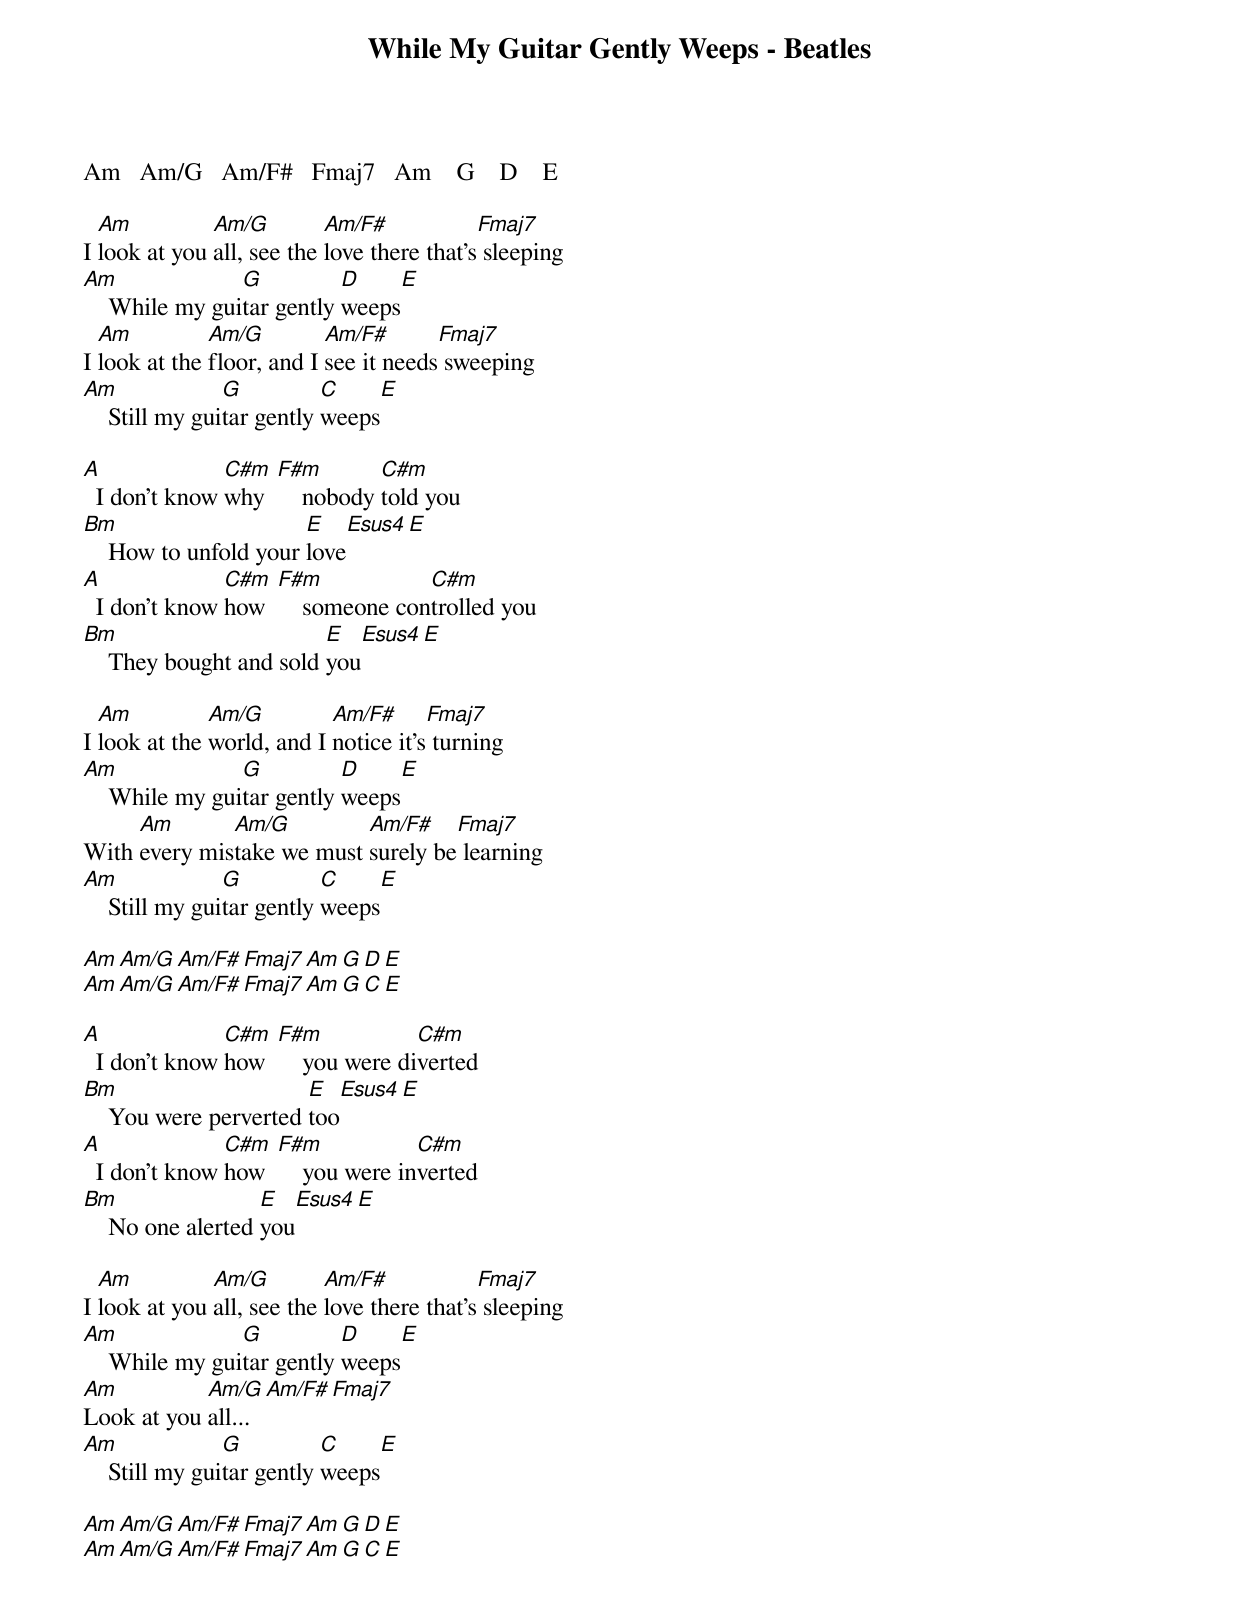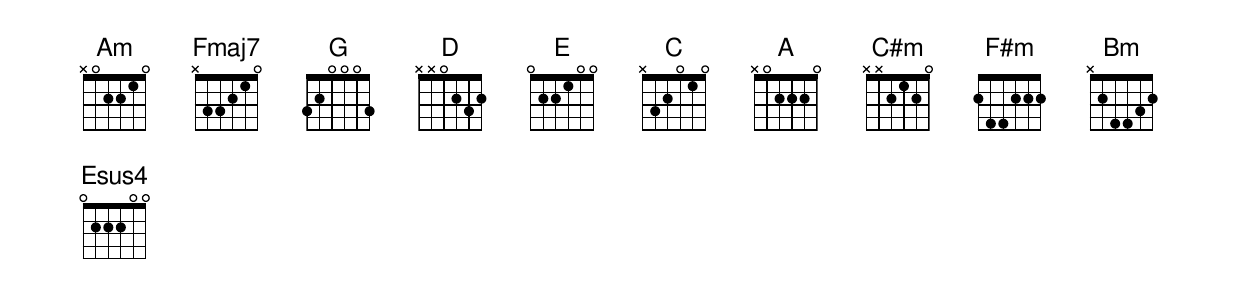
While My Guitar Gently Weeps - Beatles

Am   Am/G   Am/F#   Fmaj7   Am    G    D    E

  Am          Am/G         Am/F#            Fmaj7
I look at you all, see the love there that's sleeping
Am              G          D        E
    While my guitar gently weeps
  Am          Am/G         Am/F#       Fmaj7
I look at the floor, and I see it needs sweeping
Am              G          C        E
    Still my guitar gently weeps

A              C#m  F#m        C#m
  I don't know why      nobody told you
Bm                     E     Esus4    E
    How to unfold your love
A              C#m  F#m            C#m
  I don't know how      someone controlled you
Bm                       E    Esus4    E
    They bought and sold you

  Am          Am/G         Am/F#      Fmaj7
I look at the world, and I notice it's turning
Am              G          D        E
    While my guitar gently weeps
     Am       Am/G         Am/F#    Fmaj7
With every mistake we must surely be learning
Am              G          C        E
    Still my guitar gently weeps

Am   Am/G   Am/F#   Fmaj7   Am   G   D   E
Am   Am/G   Am/F#   Fmaj7   Am   G   C   E

A              C#m  F#m            C#m
  I don't know how      you were diverted
Bm                     E   Esus4   E
    You were perverted too
A              C#m  F#m            C#m
  I don't know how      you were inverted
Bm                 E   Esus4   E
    No one alerted you

  Am          Am/G         Am/F#            Fmaj7
I look at you all, see the love there that's sleeping
Am              G          D         E
    While my guitar gently weeps
Am          Am/G       Am/F#       Fmaj7
Look at you all...
Am              G          C       E
    Still my guitar gently weeps

Am   Am/G   Am/F#   Fmaj7   Am   G   D   E
Am   Am/G   Am/F#   Fmaj7   Am   G   C   E
